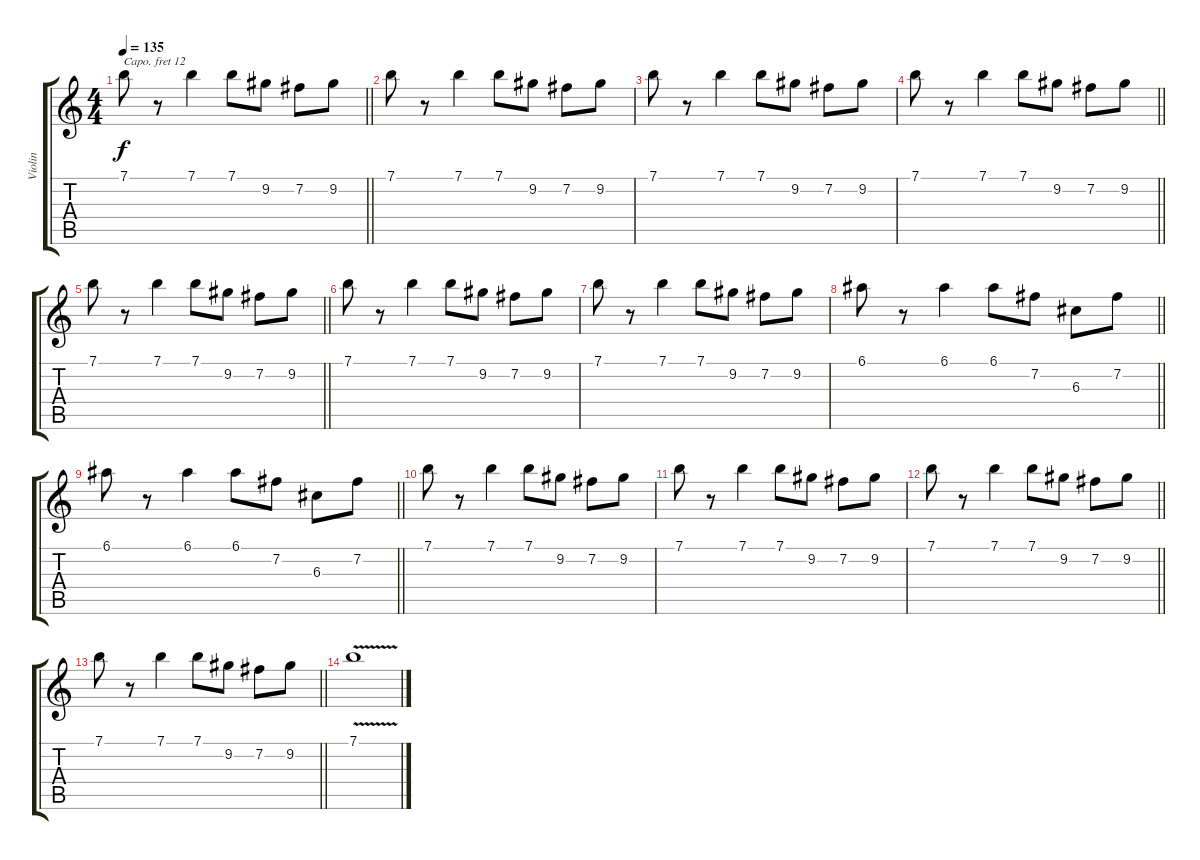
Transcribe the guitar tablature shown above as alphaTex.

\track ("Violin" "Violin") {instrument violin}
\staff {score tabs}
\capo 12
\tuning (E4 B3 G3 D3 A2 E2) {hide}
\ts (4 4)
\tempo 135
\clef g2
\barLineRight lightlight
\ks c
7.1.8{dy f} r.8 7.1.4 7.1.8 9.2.8 7.2.8 9.2.8 |
7.1.8 r.8 7.1.4 7.1.8 9.2.8 7.2.8 9.2.8 |
7.1.8 r.8 7.1.4 7.1.8 9.2.8 7.2.8 9.2.8 |
\barLineRight lightlight
7.1.8 r.8 7.1.4 7.1.8 9.2.8 7.2.8 9.2.8 |
\barLineRight lightlight
7.1.8 r.8 7.1.4 7.1.8 9.2.8 7.2.8 9.2.8 |
7.1.8 r.8 7.1.4 7.1.8 9.2.8 7.2.8 9.2.8 |
7.1.8 r.8 7.1.4 7.1.8 9.2.8 7.2.8 9.2.8 |
\barLineRight lightlight
6.1.8 r.8 6.1.4 6.1.8 7.2.8 6.3.8 7.2.8 |
\barLineRight lightlight
6.1.8 r.8 6.1.4 6.1.8 7.2.8 6.3.8 7.2.8 |
7.1.8 r.8 7.1.4 7.1.8 9.2.8 7.2.8 9.2.8 |
7.1.8 r.8 7.1.4 7.1.8 9.2.8 7.2.8 9.2.8 |
\barLineRight lightlight
7.1.8 r.8 7.1.4 7.1.8 9.2.8 7.2.8 9.2.8 |
\barLineRight lightlight
7.1.8 r.8 7.1.4 7.1.8 9.2.8 7.2.8 9.2.8 |
7.1{v}.1
